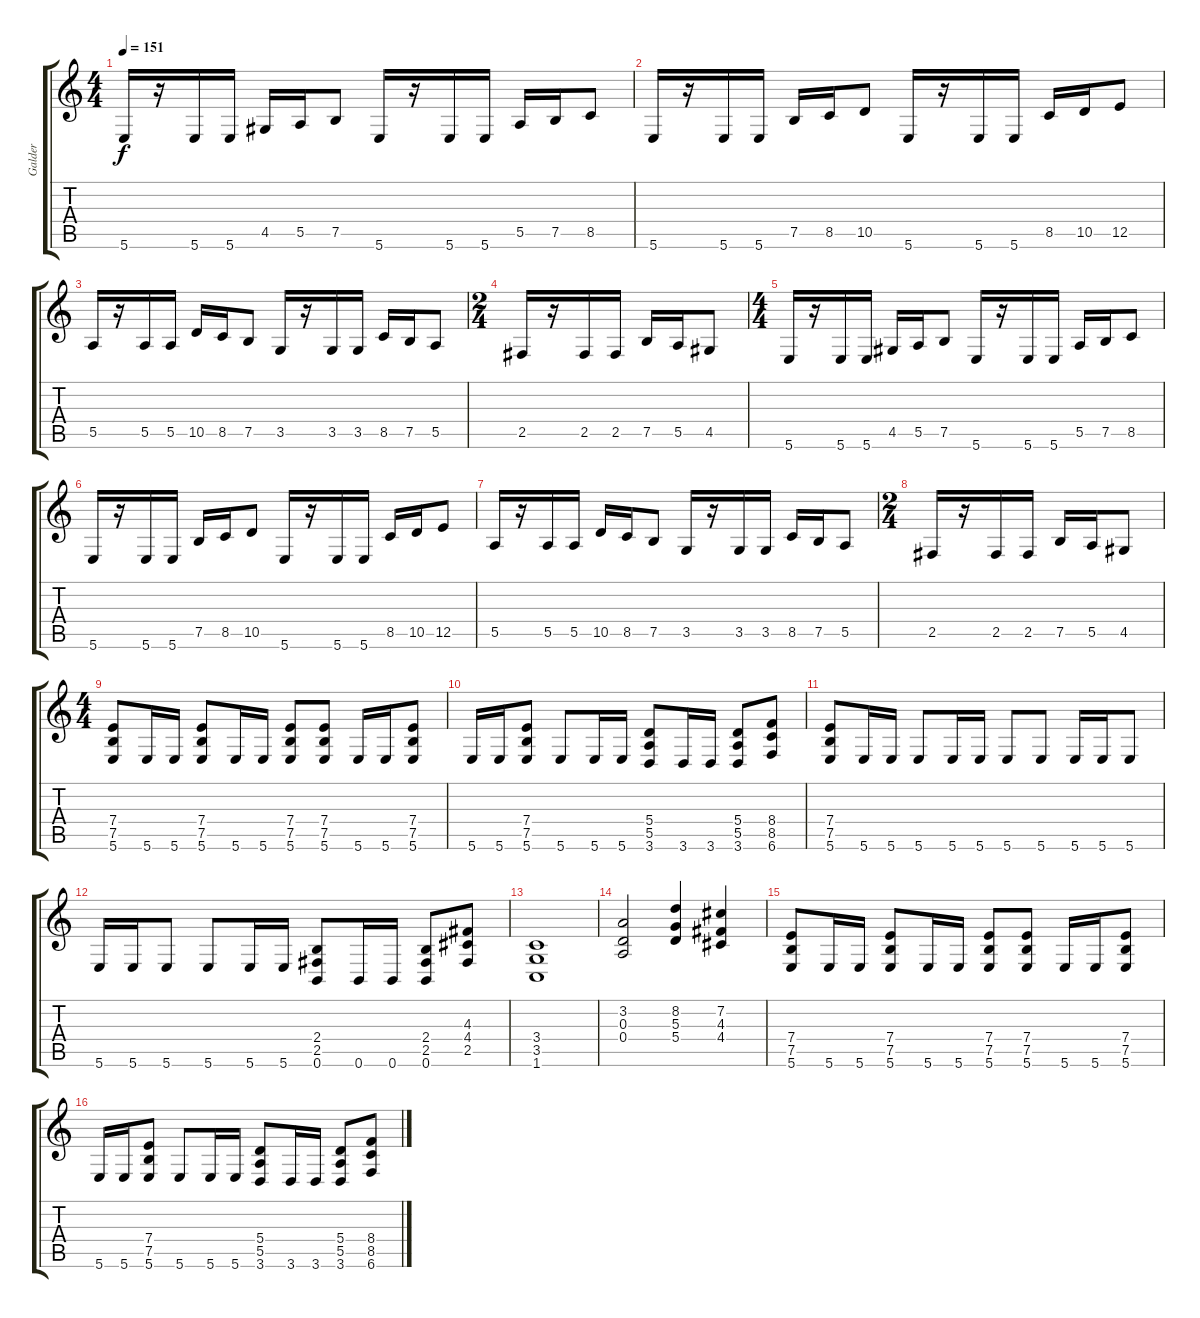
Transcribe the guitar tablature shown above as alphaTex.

\track ("Galder" "Galder") {instrument distortionguitar}
\staff {score tabs}
\tuning (B3 Gb3 D3 A2 E2 B1) {hide}
\ts (4 4)
\tempo 151
\clef g2
\ks c
5.6.16{dy f} r.16 5.6.16 5.6.16 4.5.16 5.5.16 7.5.8 5.6.16 r.16 5.6.16 5.6.16 5.5.16 7.5.16 8.5.8 |
5.6.16 r.16 5.6.16 5.6.16 7.5.16 8.5.16 10.5.8 5.6.16 r.16 5.6.16 5.6.16 8.5.16 10.5.16 12.5.8 |
5.5.16 r.16 5.5.16 5.5.16 10.5.16 8.5.16 7.5.8 3.5.16 r.16 3.5.16 3.5.16 8.5.16 7.5.16 5.5.8 |
\ts (2 4)
2.5.16 r.16 2.5.16 2.5.16 7.5.16 5.5.16 4.5.8 |
\ts (4 4)
5.6.16 r.16 5.6.16 5.6.16 4.5.16 5.5.16 7.5.8 5.6.16 r.16 5.6.16 5.6.16 5.5.16 7.5.16 8.5.8 |
5.6.16 r.16 5.6.16 5.6.16 7.5.16 8.5.16 10.5.8 5.6.16 r.16 5.6.16 5.6.16 8.5.16 10.5.16 12.5.8 |
5.5.16 r.16 5.5.16 5.5.16 10.5.16 8.5.16 7.5.8 3.5.16 r.16 3.5.16 3.5.16 8.5.16 7.5.16 5.5.8 |
\ts (2 4)
2.5.16 r.16 2.5.16 2.5.16 7.5.16 5.5.16 4.5.8 |
\ts (4 4)
(7.4 7.5 5.6).8 5.6.16 5.6.16 (7.4 7.5 5.6).8 5.6.16 5.6.16 (7.4 7.5 5.6).8 (7.4 7.5 5.6).8 5.6.16 5.6.16 (7.4 7.5 5.6).8 |
5.6.16 5.6.16 (7.4 7.5 5.6).8 5.6.8 5.6.16 5.6.16 (5.4 5.5 3.6).8 3.6.16 3.6.16 (5.4 5.5 3.6).8 (8.4 8.5 6.6).8 |
(7.4 7.5 5.6).8 5.6.16 5.6.16 5.6.8 5.6.16 5.6.16 5.6.8 5.6.8 5.6.16 5.6.16 5.6.8 |
5.6.16 5.6.16 5.6.8 5.6.8 5.6.16 5.6.16 (2.4 2.5 0.6).8 0.6.16 0.6.16 (2.4 2.5 0.6).8 (4.3 4.4 2.5).8 |
(3.4 3.5 1.6).1 |
(3.2 0.3 0.4).2 (8.2 5.3 5.4).4 (7.2 4.3 4.4).4 |
(7.4 7.5 5.6).8 5.6.16 5.6.16 (7.4 7.5 5.6).8 5.6.16 5.6.16 (7.4 7.5 5.6).8 (7.4 7.5 5.6).8 5.6.16 5.6.16 (7.4 7.5 5.6).8 |
5.6.16 5.6.16 (7.4 7.5 5.6).8 5.6.8 5.6.16 5.6.16 (5.4 5.5 3.6).8 3.6.16 3.6.16 (5.4 5.5 3.6).8 (8.4 8.5 6.6).8
